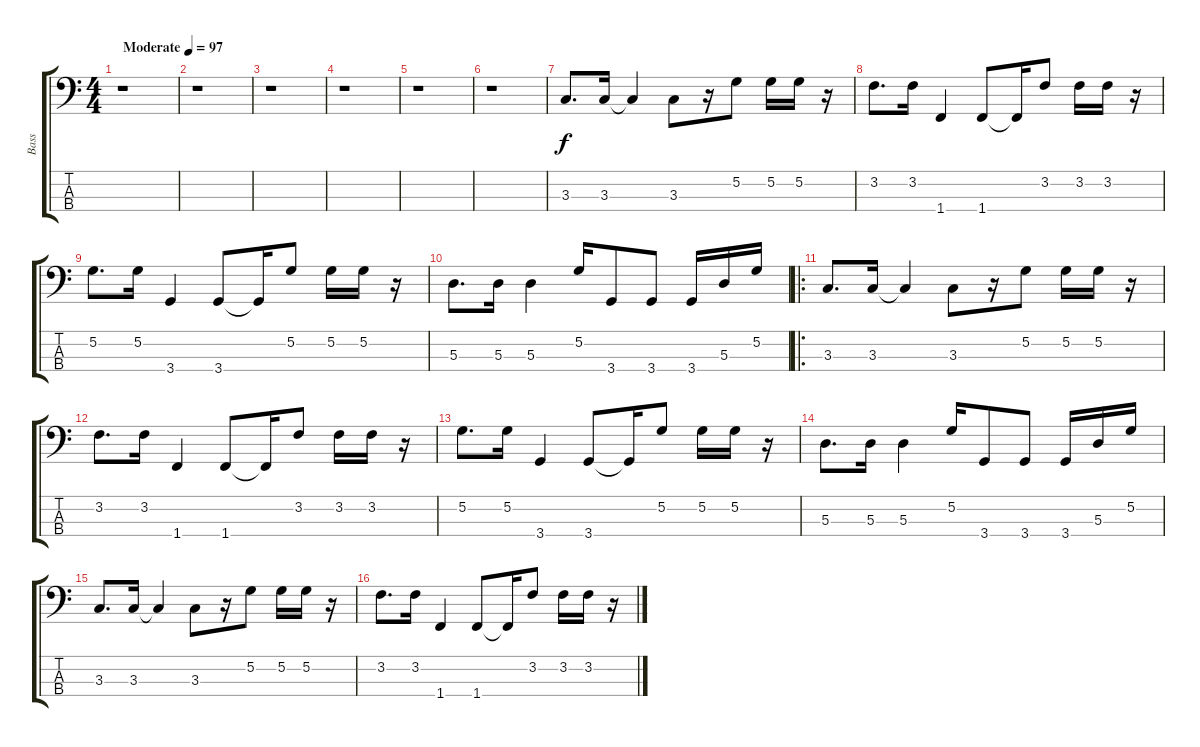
\track ("Bass" "Bass") {instrument electricbassfinger}
\staff {score tabs}
\tuning (G2 D2 A1 E1) {hide}
\ts (4 4)
\tempo (97 "Moderate")
\clef f4
\ks c
r.1{dy f instrument electricbassfinger} |
r.1 |
r.1 |
r.1 |
r.1 |
r.1 |
3.3.8{d} 3.3.16 3.3{t}.4 3.3.8 r.16 5.2.8 5.2.16 5.2.16 r.16 |
3.2.8{d} 3.2.16 1.4.4 1.4.8 1.4{t}.16 3.2.8 3.2.16 3.2.16 r.16 |
5.2.8{d} 5.2.16 3.4.4 3.4.8 3.4{t}.16 5.2.8 5.2.16 5.2.16 r.16 |
5.3.8{d} 5.3.16 5.3.4 5.2.16 3.4.8 3.4.8 3.4.16 5.3.16 5.2.16 |
\ro
3.3.8{d} 3.3.16 3.3{t}.4 3.3.8 r.16 5.2.8 5.2.16 5.2.16 r.16 |
3.2.8{d} 3.2.16 1.4.4 1.4.8 1.4{t}.16 3.2.8 3.2.16 3.2.16 r.16 |
5.2.8{d} 5.2.16 3.4.4 3.4.8 3.4{t}.16 5.2.8 5.2.16 5.2.16 r.16 |
5.3.8{d} 5.3.16 5.3.4 5.2.16 3.4.8 3.4.8 3.4.16 5.3.16 5.2.16 |
3.3.8{d} 3.3.16 3.3{t}.4 3.3.8 r.16 5.2.8 5.2.16 5.2.16 r.16 |
3.2.8{d} 3.2.16 1.4.4 1.4.8 1.4{t}.16 3.2.8 3.2.16 3.2.16 r.16
